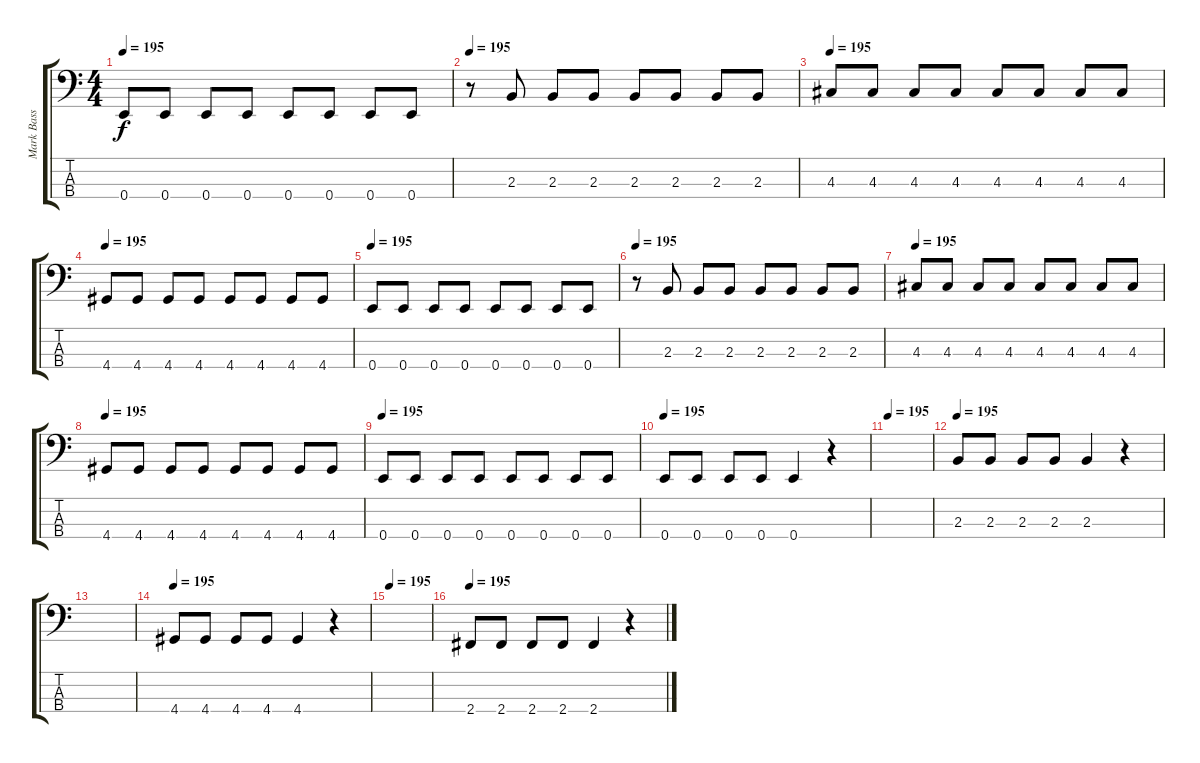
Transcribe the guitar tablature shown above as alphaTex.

\track ("Mark Bass" "Mark Bass") {instrument electricbasspick}
\staff {score tabs}
\tuning (G2 D2 A1 E1) {hide}
\ts (4 4)
\tempo 195
\clef f4
\ks c
0.4.8{dy f} 0.4.8 0.4.8 0.4.8 0.4.8 0.4.8 0.4.8 0.4.8 |
\tempo 195
r.8 2.3.8 2.3.8 2.3.8 2.3.8 2.3.8 2.3.8 2.3.8 |
\tempo 195
4.3.8 4.3.8 4.3.8 4.3.8 4.3.8 4.3.8 4.3.8 4.3.8 |
\tempo 195
4.4.8 4.4.8 4.4.8 4.4.8 4.4.8 4.4.8 4.4.8 4.4.8 |
\tempo 195
0.4.8 0.4.8 0.4.8 0.4.8 0.4.8 0.4.8 0.4.8 0.4.8 |
\tempo 195
r.8 2.3.8 2.3.8 2.3.8 2.3.8 2.3.8 2.3.8 2.3.8 |
\tempo 195
4.3.8 4.3.8 4.3.8 4.3.8 4.3.8 4.3.8 4.3.8 4.3.8 |
\tempo 195
4.4.8 4.4.8 4.4.8 4.4.8 4.4.8 4.4.8 4.4.8 4.4.8 |
\tempo 195
0.4.8 0.4.8 0.4.8 0.4.8 0.4.8 0.4.8 0.4.8 0.4.8 |
\tempo 195
0.4.8 0.4.8 0.4.8 0.4.8 0.4.4 r.4 |
\tempo 195
|
\tempo 195
2.3.8 2.3.8 2.3.8 2.3.8 2.3.4 r.4 |
|
\tempo 195
4.4.8 4.4.8 4.4.8 4.4.8 4.4.4 r.4 |
\tempo 195
|
\tempo 195
2.4.8 2.4.8 2.4.8 2.4.8 2.4.4 r.4
